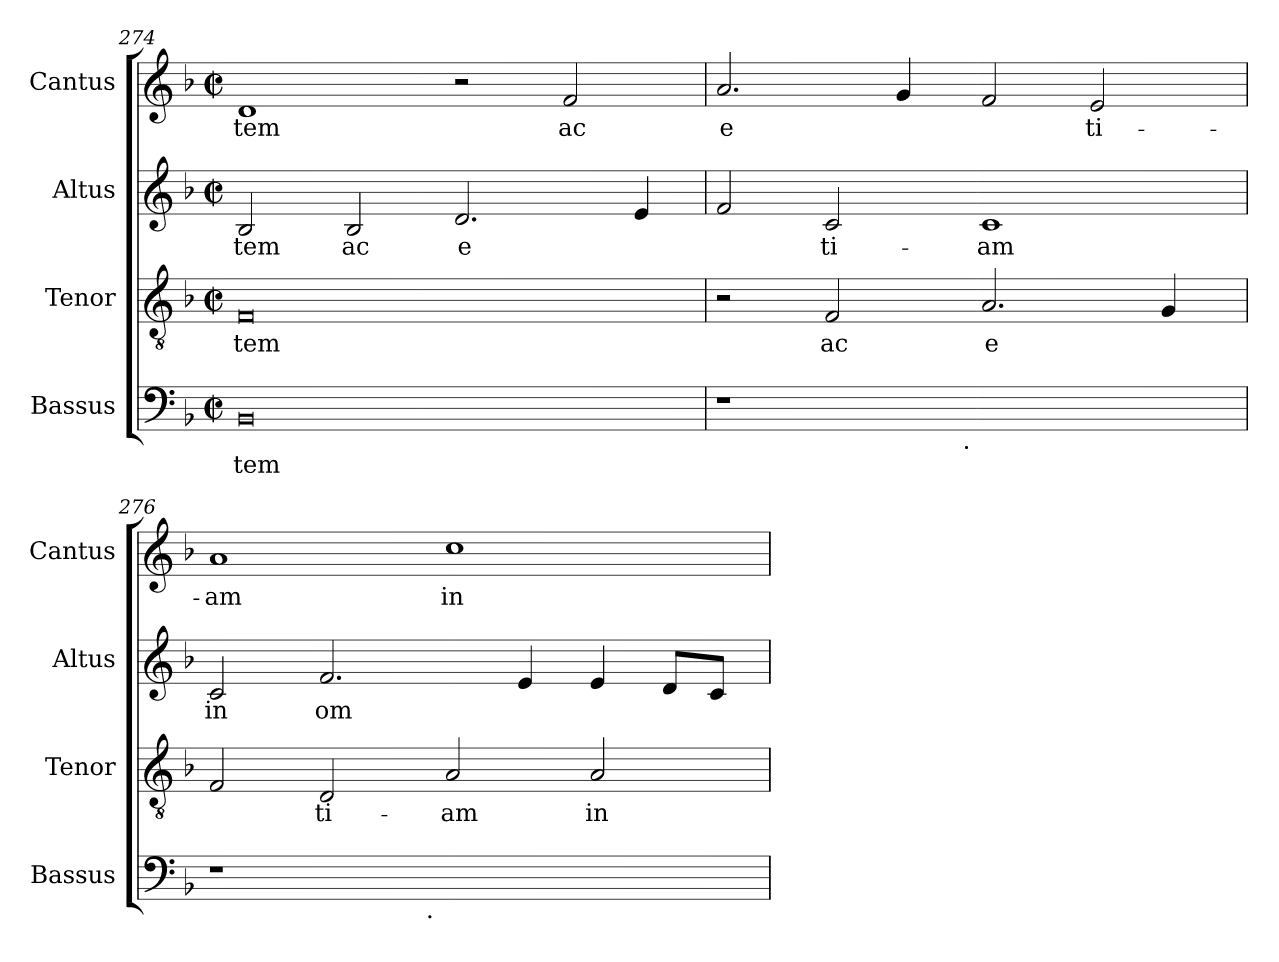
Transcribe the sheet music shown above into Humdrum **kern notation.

**kern	**text	**kern	**text	**kern	**text	**kern	**text
*part4	*part4	*part3	*part3	*part2	*part2	*part1	*part1
*staff4	*staff4	*staff3	*staff3	*staff2	*staff2	*staff1	*staff1
*I"Bassus	*	*I"Tenor	*	*I"Altus	*	*I"Cantus	*
*I'Bassus	*	*I'Tenor	*	*I'Altus	*	*I'Cantus	*
*clefF4	*	*clefGv2	*	*clefG2	*	*clefG2	*
*k[b-]	*	*k[b-]	*	*k[b-]	*	*k[b-]	*
*F:	*	*F:	*	*F:	*	*F:	*
*M2/2	*	*M2/2	*	*M2/2	*	*M2/2	*
*met(c|)	*	*met(c|)	*	*met(c|)	*	*met(c|)	*
=274	=274	=274	=274	=274	=274	=274	=274
!	!LO:LY:b:cj	!	!LO:LY:b:cj	!	!LO:LY:b:cj	!	!LO:LY:b:cj
0BB-	-tem	0F	-tem	2B-/	-tem	1d	-tem
!	!	!	!	!	!LO:LY:b:cj	!	!
.	.	.	.	2B-/	ac	.	.
!	!	!	!	!	!LO:LY:b:cj	!	!
.	.	.	.	2.d/	e-	2r	.
!	!	!	!	!	!	!	!LO:LY:b:cj
.	.	.	.	.	.	2f/	ac
!	!	!	!	!	!LO:LY:b:cj	!	!
.	.	.	.	4e/	--	.	.
=275	=275	=275	=275	=275	=275	=275	=275
!	!	!	!	!	!LO:LY:b:cj	!	!LO:LY:b:cj
*^	*	*	*	*	*	*	*
1r	2ryy	.	2r	.	2f/	--	2.a/	e-
!	!	!	!	!LO:LY:b:cj	!	!LO:LY:b:cj	!	!
.	4...ryy	.	2F/	ac	2c/	-ti-	.	.
!	!	!	!	!	!	!	!	!LO:LY:b:cj
.	.	.	.	.	.	.	4g/	--
!	!LO:TX:b:t=.	!	!	!	!	!	!	!
.	1ryy	.	.	.	.	.	.	.
!	!	!	!	!LO:LY:b:cj	!	!LO:LY:b:cj	!	!LO:LY:b:cj
1ryy	.	.	2.A/	e-	1c	-am	2f/	--
!	!	!	!	!	!	!	!	!LO:LY:b:cj
.	.	.	.	.	.	.	2e/	-ti-
!	!	!	!	!LO:LY:b:cj	!	!	!	!
.	.	.	4G/	--	.	.	.	.
.	32ryy	.	.	.	.	.	.	.
=276	=276	=276	=276	=276	=276	=276	=276	=276
!	!	!	!	!LO:LY:b:cj	!	!LO:LY:b:cj	!	!LO:LY:b:cj
1r	2ryy	.	2F/	--	2c/	in	1a	-am
!	!	!	!	!LO:LY:b:cj	!	!LO:LY:b:cj	!	!
.	4...ryy	.	2D/	-ti-	2.f/	om-	.	.
!	!LO:TX:b:t=.	!	!	!	!	!	!	!
.	1ryy	.	.	.	.	.	.	.
!	!	!	!	!LO:LY:b:cj	!	!	!	!LO:LY:b:cj
1ryy	.	.	2A/	-am	.	.	1cc	in
!	!	!	!	!	!	!LO:LY:b:cj	!	!
.	.	.	.	.	4e/	--	.	.
!	!	!	!	!LO:LY:b:cj	!	!LO:LY:b:cj	!	!
.	.	.	2A/	in	4e/	--	.	.
!	!	!	!	!	!	!LO:LY:b:cj	!	!
.	.	.	.	.	8d/L	--	.	.
!	!	!	!	!	!	!LO:LY:b:cj	!	!
.	.	.	.	.	8c/J	--	.	.
.	32ryy	.	.	.	.	.	.	.
*v	*v	*	*	*	*	*	*	*
=	=	=	=	=	=	=	=
*-	*-	*-	*-	*-	*-	*-	*-
